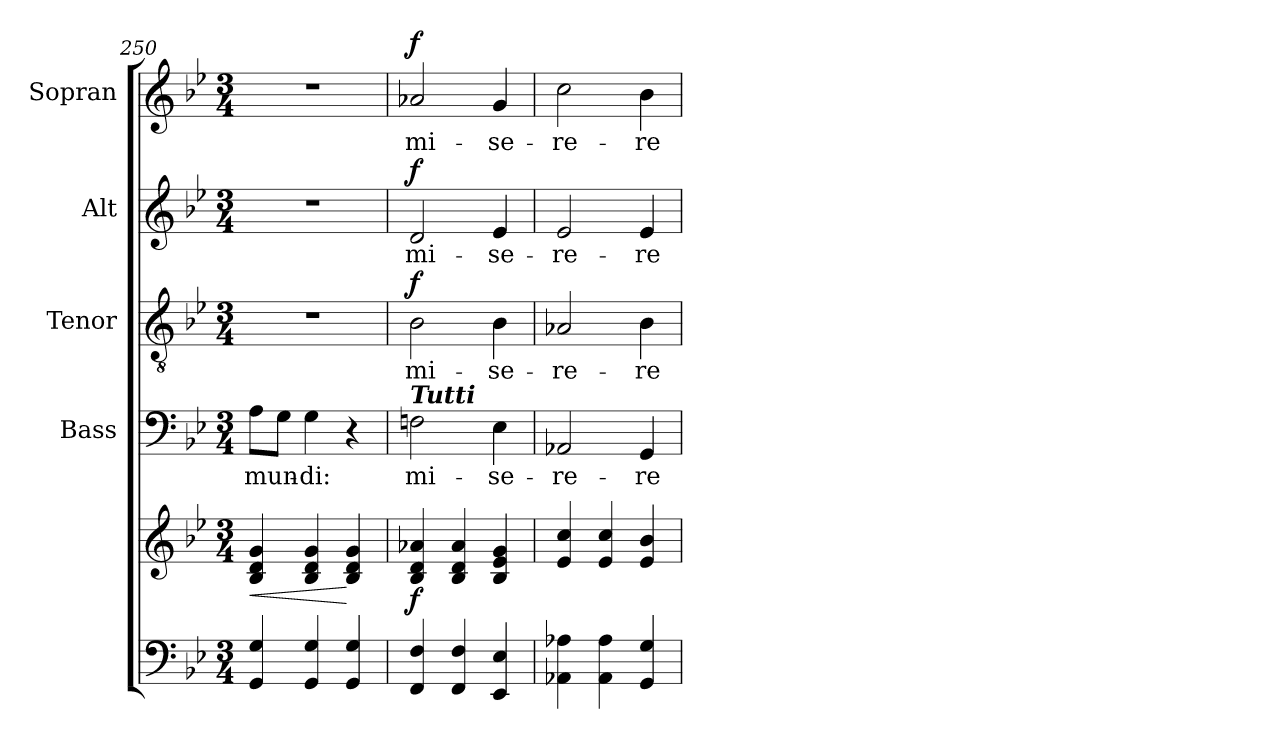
**kern	**kern	**dynam	**kern	**text	**kern	**text	**dynam	**kern	**text	**dynam	**kern	**text	**dynam
*part5	*part5	*part5	*part4	*part4	*part3	*part3	*part3	*part2	*part2	*part2	*part1	*part1	*part1
*staff6	*staff5	*staff5/6	*staff4	*staff4	*staff3	*staff3	*staff3	*staff2	*staff2	*staff2	*staff1	*staff1	*staff1
*	*	*	*I"Bass	*	*I"Tenor	*	*	*I"Alt	*	*	*I"Sopran	*	*
*	*	*	*I'B.	*	*I'T.	*	*	*I'A.	*	*	*I'S.	*	*
*clefF4	*clefG2	*	*clefF4	*	*clefGv2	*	*	*clefG2	*	*	*clefG2	*	*
*k[b-e-]	*k[b-e-]	*	*k[b-e-]	*	*k[b-e-]	*	*	*k[b-e-]	*	*	*k[b-e-]	*	*
*B-:	*B-:	*	*B-:	*	*B-:	*	*	*B-:	*	*	*B-:	*	*
*M3/4	*M3/4	*	*M3/4	*	*M3/4	*	*	*M3/4	*	*	*M3/4	*	*
=250	=250	=250	=250	=250	=250	=250	=250	=250	=250	=250	=250	=250	=250
!	!	!LO:HP:b	!	!LO:LY:b	!	!	!	!	!	!	!	!	!
4GG/ 4G/	4B-/ 4d/ 4g/	<	8A\L	mun-	2.r	.	.	2.r	.	.	2.r	.	.
.	.	.	8G\J	.	.	.	.	.	.	.	.	.	.
!	!	!	!	!LO:LY:b	!	!	!	!	!	!	!	!	!
4GG/ 4G/	4B-/ 4d/ 4g/	.	4G\	-di:	.	.	.	.	.	.	.	.	.
4GG/ 4G/	4B-/ 4d/ 4g/	[	4r	.	.	.	.	.	.	.	.	.	.
=251	=251	=251	=251	=251	=251	=251	=251	=251	=251	=251	=251	=251	=251
!	!	!	!LO:TX:a:Bi:t=Tutti	!	!	!	!	!	!	!	!	!	!
!	!	!LO:DY:b	!	!LO:LY:b	!	!LO:LY:b	!LO:DY:a	!	!LO:LY:b	!LO:DY:a	!	!LO:LY:b	!LO:DY:a
4FF/ 4F/	4B-/ 4d/ 4a-X/	f	2Fn\	mi-	2B-\	mi-	f	2d/	mi-	f	2a-X/	mi-	f
4FF/ 4F/	4B-/ 4d/ 4a-/	.	.	.	.	.	.	.	.	.	.	.	.
!	!	!	!	!LO:LY:b	!	!LO:LY:b	!	!	!LO:LY:b	!	!	!LO:LY:b	!
4EE-/ 4E-/	4B-/ 4e-/ 4g/	.	4E-\	-se-	4B-\	-se-	.	4e-/	-se-	.	4g/	-se-	.
!!LO:LB:g=z
=252	=252	=252	=252	=252	=252	=252	=252	=252	=252	=252	=252	=252	=252
!	!	!	!	!LO:LY:b	!	!LO:LY:b	!	!	!LO:LY:b	!	!	!LO:LY:b	!
4AA-X\ 4A-X\	4e-/ 4cc/	.	2AA-X/	-re-	2A-X/	-re-	.	2e-/	-re-	.	2cc\	-re-	.
4AA-\ 4A-\	4e-/ 4cc/	.	.	.	.	.	.	.	.	.	.	.	.
!	!	!	!	!LO:LY:b	!	!LO:LY:b	!	!	!LO:LY:b	!	!	!LO:LY:b	!
4GG/ 4G/	4e-/ 4b-/	.	4GG/	-re	4B-\	-re	.	4e-/	-re	.	4b-\	-re	.
=	=	=	=	=	=	=	=	=	=	=	=	=	=
*-	*-	*-	*-	*-	*-	*-	*-	*-	*-	*-	*-	*-	*-
